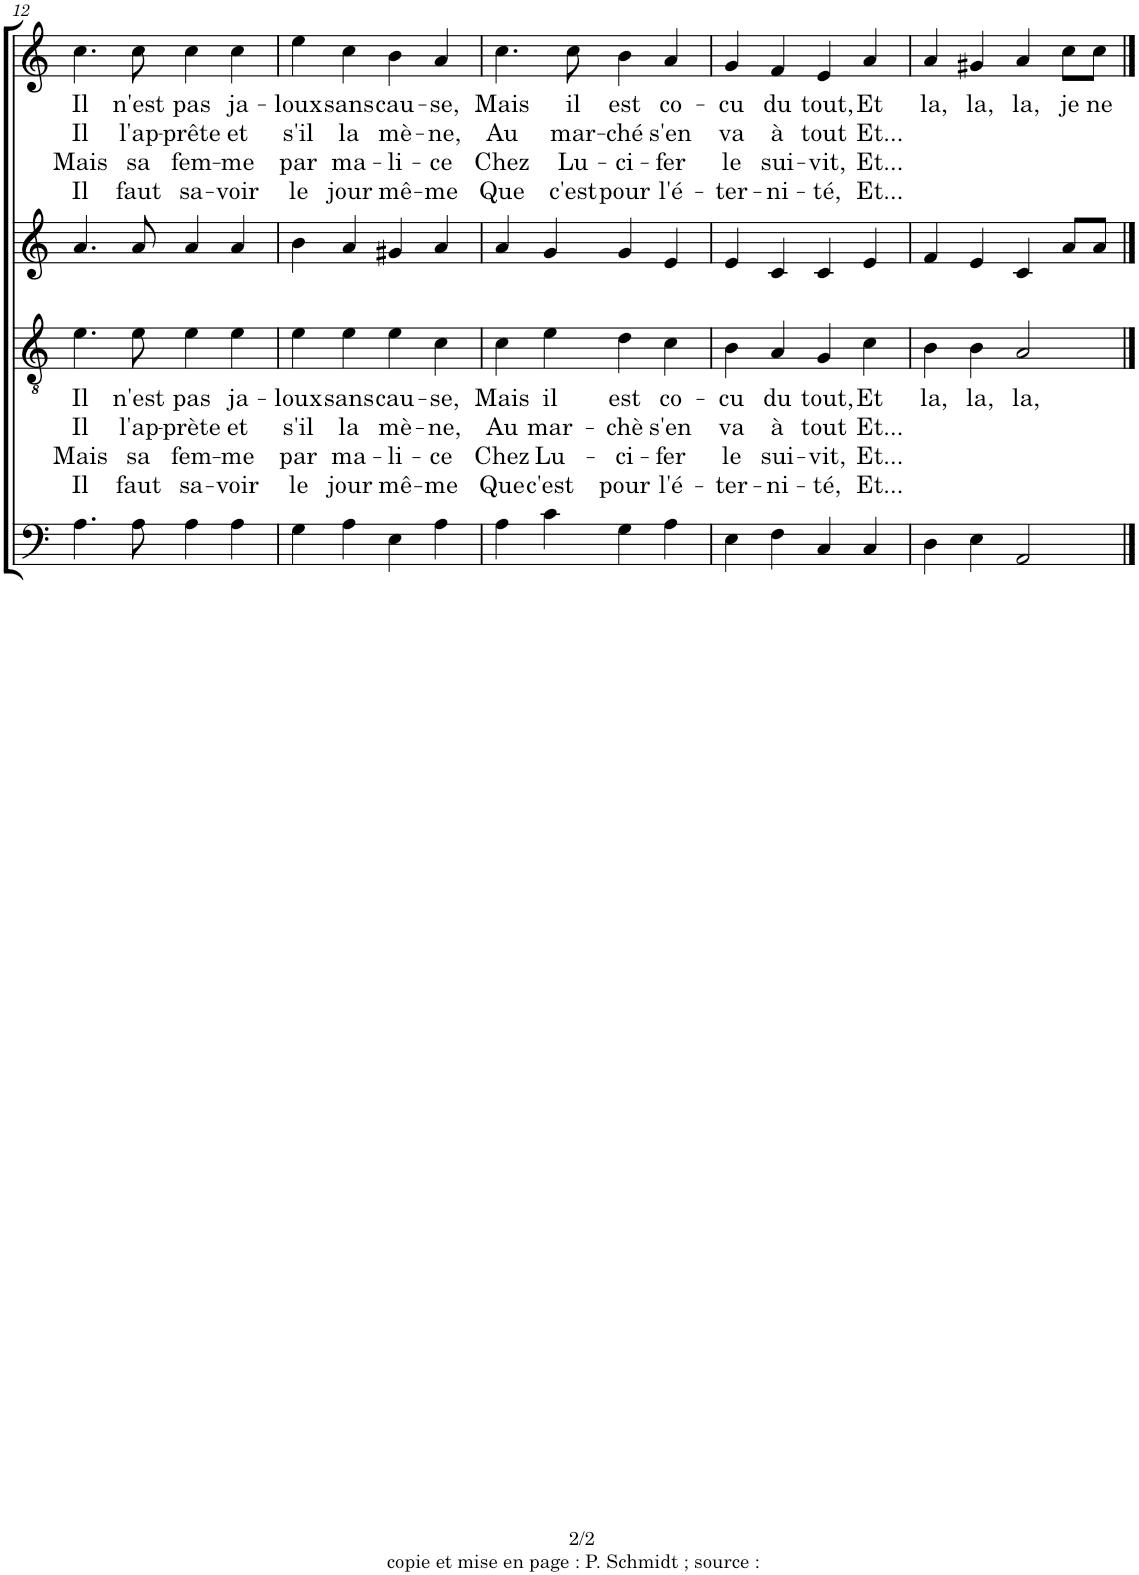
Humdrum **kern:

**kern	**kern	**text	**text	**text	**text	**kern	**kern	**text	**text	**text	**text
*part4	*part3	*part3	*part3	*part3	*part3	*part2	*part1	*part1	*part1	*part1	*part1
*staff4	*staff3	*staff3	*staff3	*staff3	*staff3	*staff2	*staff1	*staff1	*staff1	*staff1	*staff1
*I"B	*I"T	*	*	*	*	*I"A	*I"S	*	*	*	*
!!LO:PB:g=z
*clefF4	*clefGv2	*	*	*	*	*clefG2	*clefG2	*	*	*	*
*k[]	*k[]	*	*	*	*	*k[]	*k[]	*	*	*	*
*M4/4	*M4/4	*	*	*	*	*M4/4	*M4/4	*	*	*	*
*met(c|)	*met(c|)	*	*	*	*	*met(c|)	*met(c|)	*	*	*	*
=12	=12	=12	=12	=12	=12	=12	=12	=12	=12	=12	=12
!	!	!LO:LY:b	!LO:LY:b	!LO:LY:b	!LO:LY:b	!	!	!LO:LY:b	!LO:LY:b	!LO:LY:b	!LO:LY:b
4.A\	4.e\	Il	Il	Mais	Il	4.a/	4.cc\	Il	Il	Mais	Il
!	!	!LO:LY:b	!LO:LY:b	!LO:LY:b	!LO:LY:b	!	!	!LO:LY:b	!LO:LY:b	!LO:LY:b	!LO:LY:b
8A\	8e\	n'est	l'ap-	sa	faut	8a/	8cc\	n'est	l'ap-	sa	faut
!	!	!LO:LY:b	!LO:LY:b	!LO:LY:b	!LO:LY:b	!	!	!LO:LY:b	!LO:LY:b	!LO:LY:b	!LO:LY:b
4A\	4e\	pas	-prète	fem-	sa-	4a/	4cc\	pas	-prête	fem-	sa-
!	!	!LO:LY:b	!LO:LY:b	!LO:LY:b	!LO:LY:b	!	!	!LO:LY:b	!LO:LY:b	!LO:LY:b	!LO:LY:b
4A\	4e\	ja-	et	-me	-voir	4a/	4cc\	ja-	et	-me	-voir
=13	=13	=13	=13	=13	=13	=13	=13	=13	=13	=13	=13
!	!	!LO:LY:b	!LO:LY:b	!LO:LY:b	!LO:LY:b	!	!	!LO:LY:b	!LO:LY:b	!LO:LY:b	!LO:LY:b
4G\	4e\	-loux	s'il	par	le	4b\	4ee\	-loux	s'il	par	le
!	!	!LO:LY:b	!LO:LY:b	!LO:LY:b	!LO:LY:b	!	!	!LO:LY:b	!LO:LY:b	!LO:LY:b	!LO:LY:b
4A\	4e\	sans	la	ma-	jour	4a/	4cc\	sans	la	ma-	jour
!	!	!LO:LY:b	!LO:LY:b	!LO:LY:b	!LO:LY:b	!	!	!LO:LY:b	!LO:LY:b	!LO:LY:b	!LO:LY:b
4E\	4e\	cau-	mè-	-li-	mê-	4g#X/	4b\	cau-	mè-	-li-	mê-
!	!	!LO:LY:b	!LO:LY:b	!LO:LY:b	!LO:LY:b	!	!	!LO:LY:b	!LO:LY:b	!LO:LY:b	!LO:LY:b
4A\	4c\	-se,	-ne,	-ce	-me	4a/	4a/	-se,	-ne,	-ce	-me
=14	=14	=14	=14	=14	=14	=14	=14	=14	=14	=14	=14
!	!	!LO:LY:b	!LO:LY:b	!LO:LY:b	!LO:LY:b	!	!	!LO:LY:b	!LO:LY:b	!LO:LY:b	!LO:LY:b
4A\	4c\	Mais	Au	Chez	Que	4a/	4.cc\	Mais	Au	Chez	Que
!	!	!LO:LY:b	!LO:LY:b	!LO:LY:b	!LO:LY:b	!	!	!	!	!	!
4c\	4e\	il	mar-	Lu-	c'est	4g/	.	.	.	.	.
!	!	!	!	!	!	!	!	!LO:LY:b	!LO:LY:b	!LO:LY:b	!LO:LY:b
.	.	.	.	.	.	.	8cc\	il	mar-	Lu-	c'est
!	!	!LO:LY:b	!LO:LY:b	!LO:LY:b	!LO:LY:b	!	!	!LO:LY:b	!LO:LY:b	!LO:LY:b	!LO:LY:b
4G\	4d\	est	-chè	-ci-	pour	4g/	4b\	est	-ché	-ci-	pour
!	!	!LO:LY:b	!LO:LY:b	!LO:LY:b	!LO:LY:b	!	!	!LO:LY:b	!LO:LY:b	!LO:LY:b	!LO:LY:b
4A\	4c\	co-	s'en	-fer	l'é-	4e/	4a/	co-	s'en	-fer	l'é-
=15	=15	=15	=15	=15	=15	=15	=15	=15	=15	=15	=15
!	!	!LO:LY:b	!LO:LY:b	!LO:LY:b	!LO:LY:b	!	!	!LO:LY:b	!LO:LY:b	!LO:LY:b	!LO:LY:b
4E\	4B\	-cu	va	le	-ter-	4e/	4g/	-cu	va	le	-ter-
!	!	!LO:LY:b	!LO:LY:b	!LO:LY:b	!LO:LY:b	!	!	!LO:LY:b	!LO:LY:b	!LO:LY:b	!LO:LY:b
4F\	4A/	du	à	sui-	-ni-	4c/	4f/	du	à	sui-	-ni-
!	!	!LO:LY:b	!LO:LY:b	!LO:LY:b	!LO:LY:b	!	!	!LO:LY:b	!LO:LY:b	!LO:LY:b	!LO:LY:b
4C/	4G/	tout,	tout	-vit,	-té,	4c/	4e/	tout,	tout	-vit,	-té,
!	!	!LO:LY:b	!LO:LY:b	!LO:LY:b	!LO:LY:b	!	!	!LO:LY:b	!LO:LY:b	!LO:LY:b	!LO:LY:b
4C/	4c\	Et	Et...	Et...	Et...	4e/	4a/	Et	Et...	Et...	Et...
=16	=16	=16	=16	=16	=16	=16	=16	=16	=16	=16	=16
!	!	!LO:LY:b	!	!	!	!	!	!LO:LY:b	!	!	!
4D\	4B\	la,	.	.	.	4f/	4a/	la,	.	.	.
!	!	!LO:LY:b	!	!	!	!	!	!LO:LY:b	!	!	!
4E\	4B\	la,	.	.	.	4e/	4g#X/	la,	.	.	.
!	!	!LO:LY:b	!	!	!	!	!	!LO:LY:b	!	!	!
2AA/	2A/	la,	.	.	.	4c/	4a/	la,	.	.	.
!	!	!	!	!	!	!	!	!LO:LY:b	!	!	!
.	.	.	.	.	.	8a/L	8cc\L	je	.	.	.
!	!	!	!	!	!	!	!	!LO:LY:b	!	!	!
.	.	.	.	.	.	8a/J	8cc\J	ne	.	.	.
==	==	==	==	==	==	==	==	==	==	==	==
*-	*-	*-	*-	*-	*-	*-	*-	*-	*-	*-	*-
